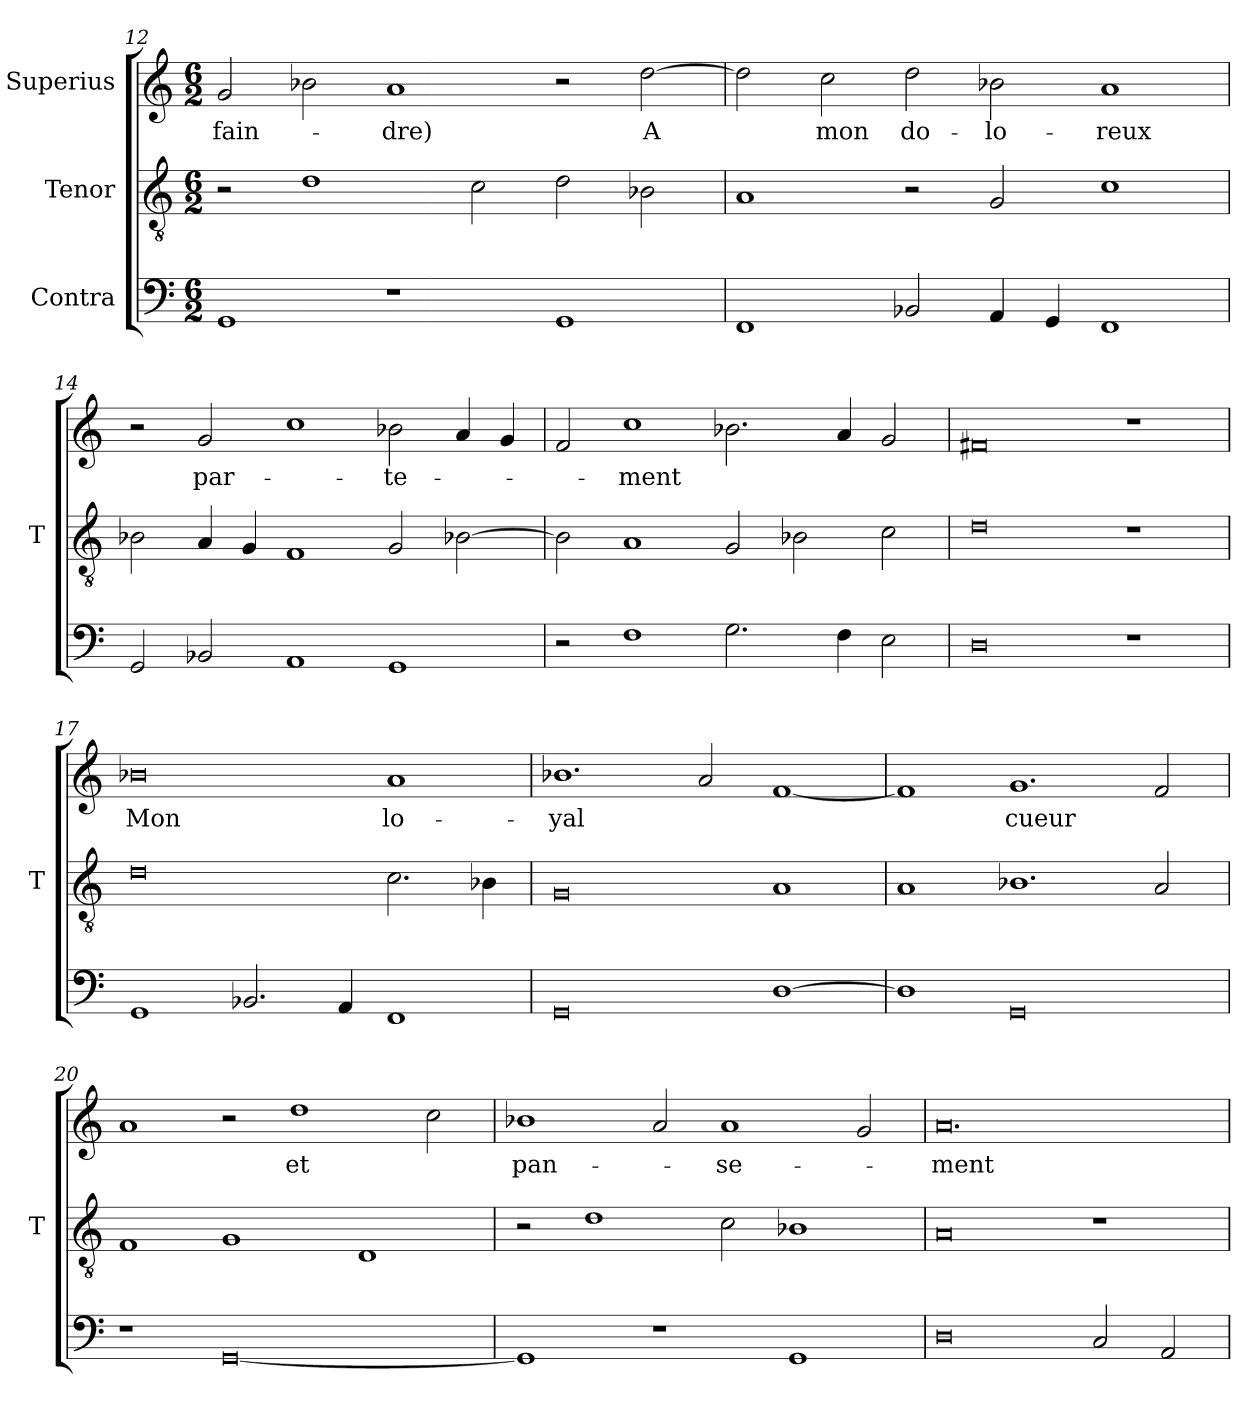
**kern	**kern	**kern	**text
*part3	*part2	*part1	*part1
*staff3	*staff2	*staff1	*staff1
*I"Contra	*I"Tenor	*I"Superius	*
*	*I'T	*	*
*clefF4	*clefGv2	*clefG2	*
*M6/2	*M6/2	*M6/2	*
=12	=12	=12	=12
1GG	2r	2g	fain-
.	1d	2b-X	.
1r	.	1a	-dre)
.	2c	.	.
1GG	2d	2r	.
.	2B-X	[2dd	-A
=13	=13	=13	=13
1FF	1A	2dd]	.
.	.	2cc	-mon
2BB-X	2r	2dd	do-
4AA	2G	2b-X	-lo-
4GG	.	.	.
1FF	1c	1a	-reux
=14	=14	=14	=14
2GG	2B-X	2r	.
2BB-X	4A	2g	par-
.	4G	.	.
1AA	1F	1cc	.
1GG	2G	2b-X	-te-
.	[2B-X	4a	.
.	.	4g	.
=15	=15	=15	=15
2r	2B-]	2f	.
1F	1A	1cc	-ment
2.G	2G	2.b-X	.
.	2B-X	.	.
4F	.	4a	.
2E	2c	2g	.
=16	=16	=16	=16
0D	0d	0f#X	.
1r	1r	1r	.
=17	=17	=17	=17
1GG	0d	0b-X	-Mon
2.BB-X	.	.	.
4AA	.	.	.
1FF	2.c	1a	lo-
.	4B-X	.	.
=18	=18	=18	=18
0GG	0G	1.b-X	-yal
.	.	2a	.
[1D	1A	[1f	.
=19	=19	=19	=19
1D]	1A	1f]	.
0GG	1.B-X	1.g	-cueur
.	2A	2f	.
=20	=20	=20	=20
1r	1F	1a	.
[0GG	1G	2r	.
.	.	1dd	-et
.	1D	.	.
.	.	2cc	.
=21	=21	=21	=21
1GG]	2r	1b-X	pan-
.	1d	.	.
1r	.	2a	.
.	2c	1a	-se-
1GG	1B-X	.	.
.	.	2g	.
=22	=22	=22	=22
0D	0A	0.a	-ment
2C	1r	.	.
2AA	.	.	.
=	=	=	=
*-	*-	*-	*-
